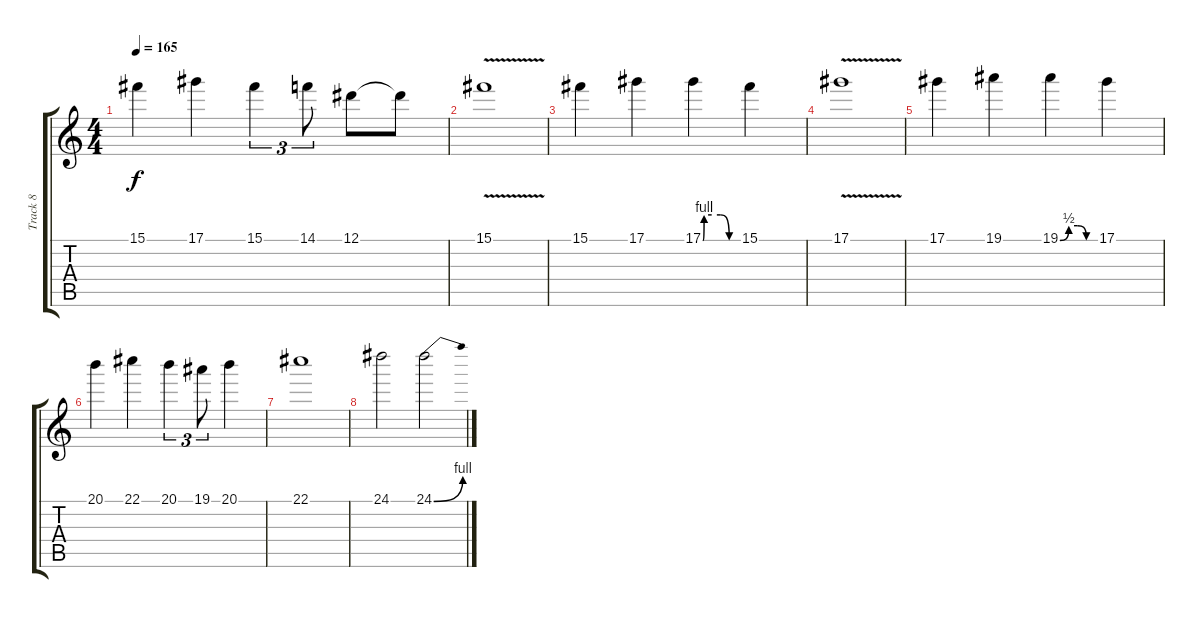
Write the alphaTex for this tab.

\track ("Track 8" "Track 8") {instrument overdrivenguitar}
\staff {score tabs}
\tuning (Eb4 Bb3 Gb3 Db3 Ab2 Eb2) {hide}
\ts (4 4)
\tempo 165
\clef g2
\ks c
15.1.4{dy f volume 14 instrument distortionguitar} 17.1.4 15.1.4{tu (3 2)} 14.1.8{tu (3 2)} 12.1.8 12.1{t}.8 |
15.1{v}.1 |
15.1.4 17.1.4 17.1{be (custom 0 0 2 4 15 4 30 4 45 0 60 0)}.4 15.1.4 |
17.1{v}.1 |
17.1.4 19.1.4 19.1{be (custom 0 0 15 2 30 2 45 0 60 0)}.4 17.1.4 |
20.1.4 22.1.4 20.1.4{tu (3 2)} 19.1.8{tu (3 2)} 20.1.4 |
22.1.1 |
24.1.2 24.1{be (bend 0 0 60 4)}.2
